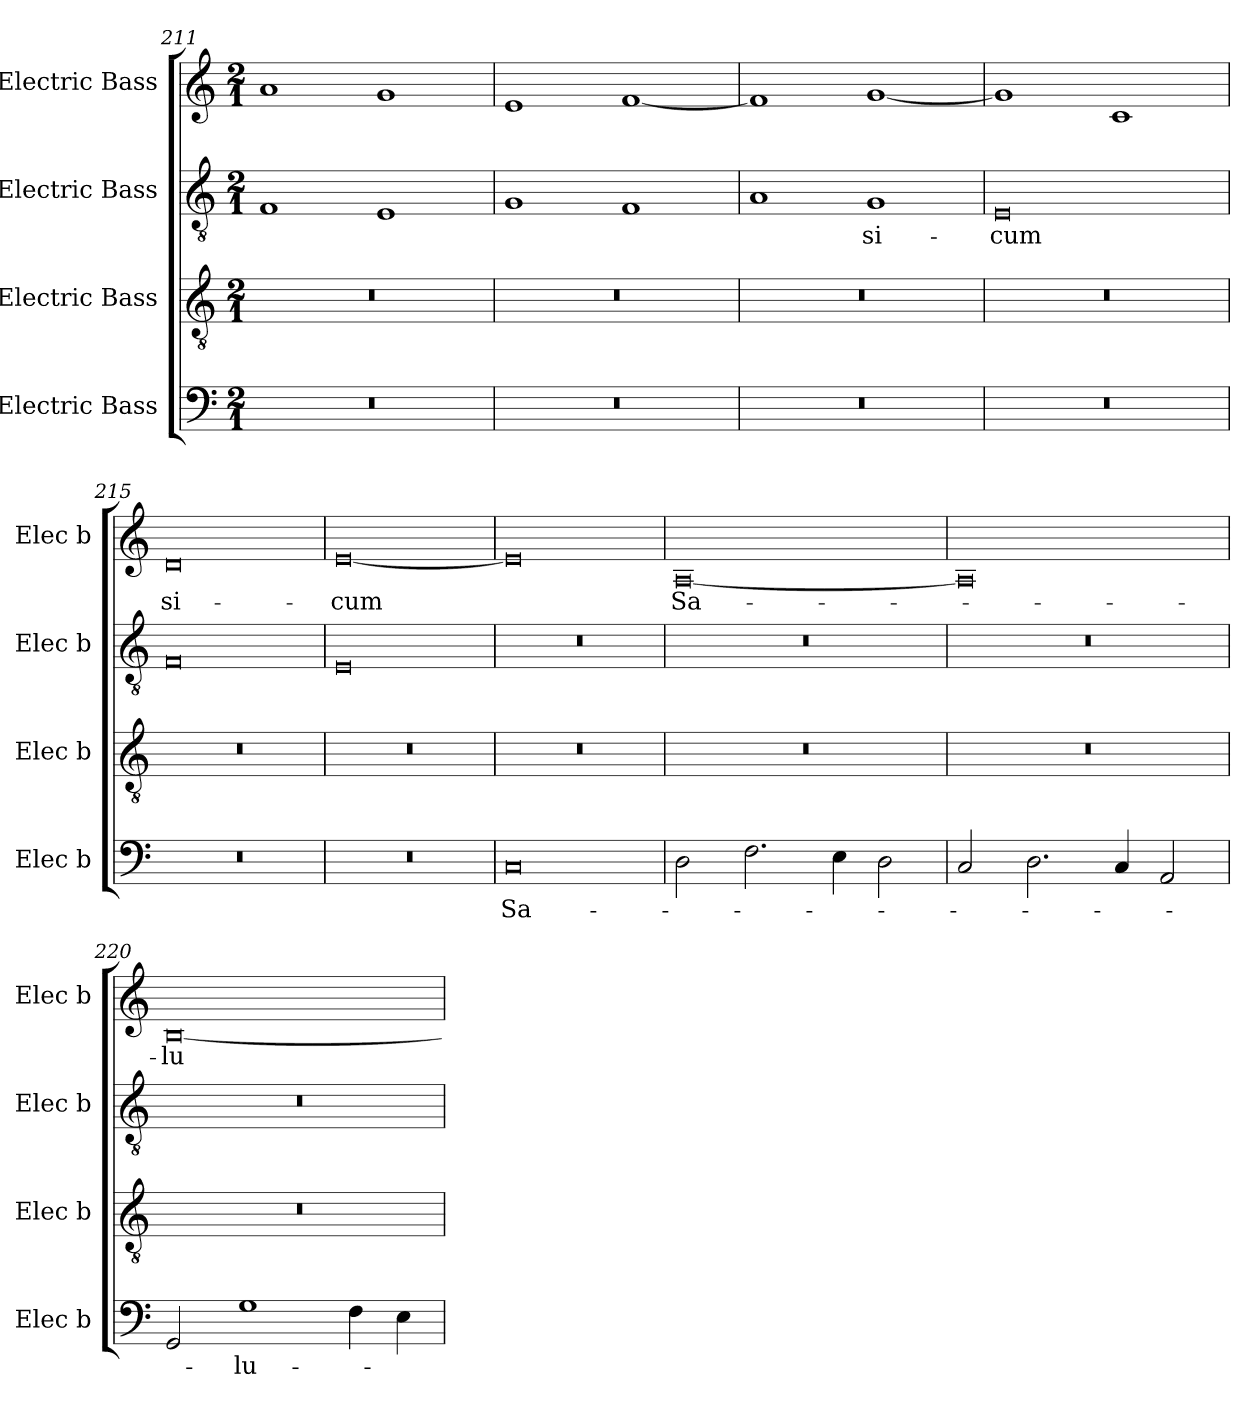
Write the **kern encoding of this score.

**kern	**text	**kern	**kern	**text	**kern	**text
*part4	*part4	*part3	*part2	*part2	*part1	*part1
*staff4	*staff4	*staff3	*staff2	*staff2	*staff1	*staff1
*I"Electric Bass	*	*I"Electric Bass	*I"Electric Bass	*	*I"Electric Bass	*
*I'Elec b	*	*I'Elec b	*I'Elec b	*	*I'Elec b	*
*clefF4	*	*clefGv2	*clefGv2	*	*clefG2	*
*M2/1	*	*M2/1	*M2/1	*	*M2/1	*
=211	=211	=211	=211	=211	=211	=211
0r	.	0r	1F	.	1a	.
.	.	.	1E	.	1g	.
=212	=212	=212	=212	=212	=212	=212
0r	.	0r	1G	.	1e	.
.	.	.	1F	.	[1f	.
=213	=213	=213	=213	=213	=213	=213
0r	.	0r	1A	.	1f]	.
!	!	!	!	!LO:LY:b	!	!
.	.	.	1G	-si-	[1g	.
=214	=214	=214	=214	=214	=214	=214
!	!	!	!	!LO:LY:b	!	!
0r	.	0r	0E	-cum	1g]	.
.	.	.	.	.	1c	.
=215	=215	=215	=215	=215	=215	=215
!	!	!	!	!	!	!LO:LY:b
0r	.	0r	0F	.	0d	-si-
!!LO:LB:g=z
=216	=216	=216	=216	=216	=216	=216
!	!	!	!	!	!	!LO:LY:b
0r	.	0r	0E	.	[0e	-cum
=217	=217	=217	=217	=217	=217	=217
!	!LO:LY:b	!	!	!	!	!
0C	Sa-	0r	0r	.	0e]	.
=218	=218	=218	=218	=218	=218	=218
!	!	!	!	!	!	!LO:LY:b
2D\	.	0r	0r	.	[0A	Sa-
2.F\	.	.	.	.	.	.
4E\	.	.	.	.	.	.
2D\	.	.	.	.	.	.
=219	=219	=219	=219	=219	=219	=219
2C/	.	0r	0r	.	0A]	.
2.D\	.	.	.	.	.	.
4C/	.	.	.	.	.	.
2AA/	.	.	.	.	.	.
=220	=220	=220	=220	=220	=220	=220
!	!	!	!	!	!	!LO:LY:b
2GG/	.	0r	0r	.	[0B	-lu-
!	!LO:LY:b	!	!	!	!	!
1G	-lu-	.	.	.	.	.
4F\	.	.	.	.	.	.
4E\	.	.	.	.	.	.
=	=	=	=	=	=	=
*-	*-	*-	*-	*-	*-	*-
